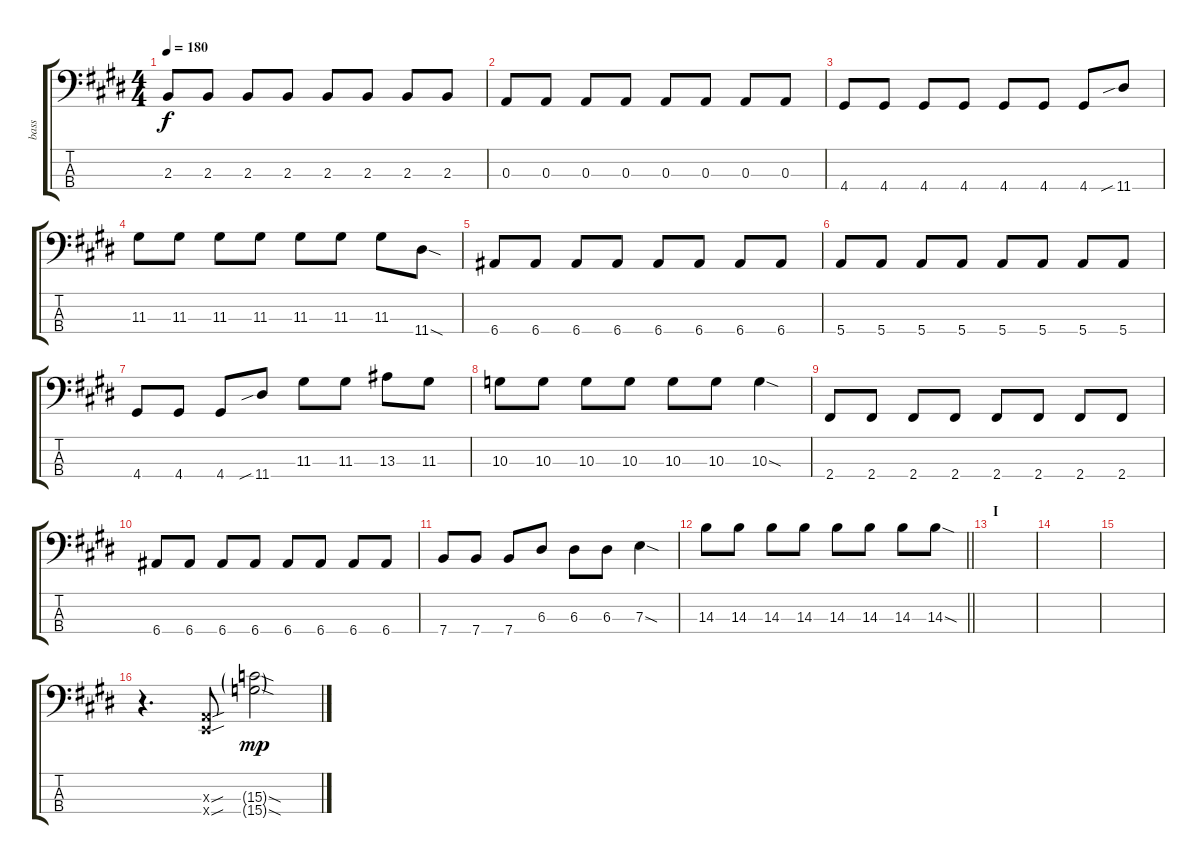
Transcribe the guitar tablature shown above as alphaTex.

\track ("bass" "bass") {instrument electricbasspick}
\staff {score tabs}
\tuning (G2 D2 A1 E1) {hide}
\ts (4 4)
\tempo 180
\clef f4
\ks e
2.3.8{dy f} 2.3.8 2.3.8 2.3.8 2.3.8 2.3.8 2.3.8 2.3.8 |
0.3.8 0.3.8 0.3.8 0.3.8 0.3.8 0.3.8 0.3.8 0.3.8 |
4.4.8 4.4.8 4.4.8 4.4.8 4.4.8 4.4.8 4.4.8 11.4{sib}.8 |
11.3.8 11.3.8 11.3.8 11.3.8 11.3.8 11.3.8 11.3.8 11.4{sod}.8 |
6.4.8 6.4.8 6.4.8 6.4.8 6.4.8 6.4.8 6.4.8 6.4.8 |
5.4.8 5.4.8 5.4.8 5.4.8 5.4.8 5.4.8 5.4.8 5.4.8 |
4.4.8 4.4.8 4.4.8 11.4{sib}.8 11.3.8 11.3.8 13.3.8 11.3.8 |
10.3.8 10.3.8 10.3.8 10.3.8 10.3.8 10.3.8 10.3{sod}.4 |
2.4.8 2.4.8 2.4.8 2.4.8 2.4.8 2.4.8 2.4.8 2.4.8 |
6.4.8 6.4.8 6.4.8 6.4.8 6.4.8 6.4.8 6.4.8 6.4.8 |
7.4.8 7.4.8 7.4.8 6.3.8 6.3.8 6.3.8 7.3{sod}.4 |
\barLineRight lightlight
14.3.8 14.3.8 14.3.8 14.3.8 14.3.8 14.3.8 14.3.8 14.3{sod}.8 |
\section ("" "I")
|
|
|
r.4{d} (0.3{sou x} 0.4{sou x}).8 (15.3{sod g} 15.4{sod g}).2{dy mp}
